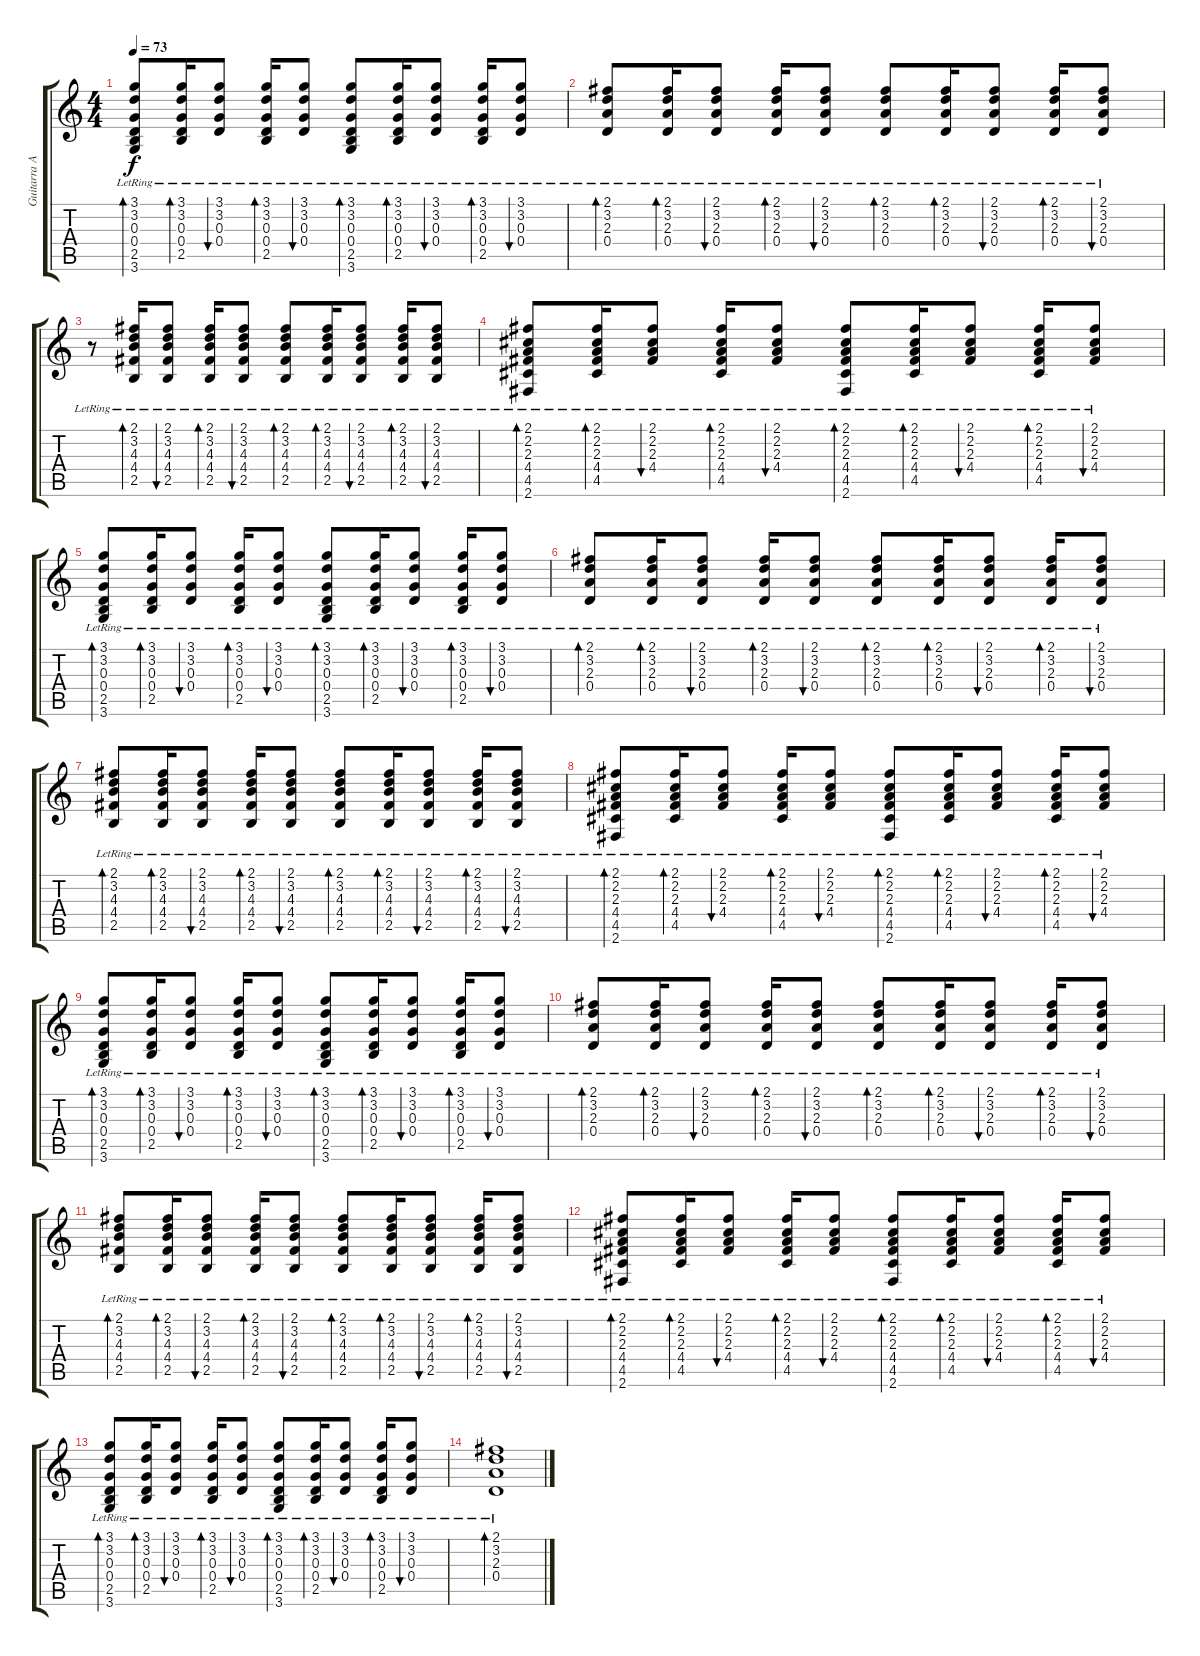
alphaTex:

\track ("Guitarra Acústica" "Guitarra A") {instrument acousticguitarsteel}
\staff {score tabs}
\tuning (E4 B3 G3 D3 A2 E2) {hide}
\ts (4 4)
\tempo 73
\clef g2
\ks c
(3.1{lr} 3.2{lr} 0.3{lr} 0.4{lr} 2.5{lr} 3.6{lr}).8{bd 60 dy f} (3.1{lr} 3.2{lr} 0.3{lr} 0.4{lr} 2.5{lr}).16{bd 60} (3.1{lr} 3.2{lr} 0.3{lr} 0.4{lr}).8{bu 60} (3.1{lr} 3.2{lr} 0.3{lr} 0.4{lr} 2.5{lr}).16{bd 60} (3.1{lr} 3.2{lr} 0.3{lr} 0.4{lr}).8{bu 60} (3.1{lr} 3.2{lr} 0.3{lr} 0.4{lr} 2.5{lr} 3.6{lr}).8{bd 60} (3.1{lr} 3.2{lr} 0.3{lr} 0.4{lr} 2.5{lr}).16{bd 60} (3.1{lr} 3.2{lr} 0.3{lr} 0.4{lr}).8{bu 60} (3.1{lr} 3.2{lr} 0.3{lr} 0.4{lr} 2.5{lr}).16{bd 60} (3.1{lr} 3.2{lr} 0.3{lr} 0.4{lr}).8{bu 60} |
(2.1{lr} 3.2{lr} 2.3{lr} 0.4{lr}).8{bd 60} (2.1{lr} 3.2{lr} 2.3{lr} 0.4{lr}).16{bd 60} (2.1{lr} 3.2{lr} 2.3{lr} 0.4{lr}).8{bu 60} (2.1{lr} 3.2{lr} 2.3{lr} 0.4{lr}).16{bd 60} (2.1{lr} 3.2{lr} 2.3{lr} 0.4{lr}).8{bu 60} (2.1{lr} 3.2{lr} 2.3{lr} 0.4{lr}).8{bd 60} (2.1{lr} 3.2{lr} 2.3{lr} 0.4{lr}).16{bd 60} (2.1{lr} 3.2{lr} 2.3{lr} 0.4{lr}).8{bu 60} (2.1{lr} 3.2{lr} 2.3{lr} 0.4{lr}).16{bd 60} (2.1{lr} 3.2{lr} 2.3{lr} 0.4{lr}).8{bu 60} |
r.8 (2.1{lr} 3.2{lr} 4.3{lr} 4.4{lr} 2.5{lr}).16{bd 60} (2.1{lr} 3.2{lr} 4.3{lr} 4.4{lr} 2.5{lr}).8{bu 60} (2.1{lr} 3.2{lr} 4.3{lr} 4.4{lr} 2.5{lr}).16{bd 60} (2.1{lr} 3.2{lr} 4.3{lr} 4.4{lr} 2.5{lr}).8{bu 60} (2.1{lr} 3.2{lr} 4.3{lr} 4.4{lr} 2.5{lr}).8{bd 60} (2.1{lr} 3.2{lr} 4.3{lr} 4.4{lr} 2.5{lr}).16{bd 60} (2.1{lr} 3.2{lr} 4.3{lr} 4.4{lr} 2.5{lr}).8{bu 60} (2.1{lr} 3.2{lr} 4.3{lr} 4.4{lr} 2.5{lr}).16{bd 60} (2.1{lr} 3.2{lr} 4.3{lr} 4.4{lr} 2.5{lr}).8{bu 60} |
(2.1{lr} 2.2{lr} 2.3{lr} 4.4{lr} 4.5{lr} 2.6{lr}).8{bd 60} (2.1{lr} 2.2{lr} 2.3{lr} 4.4{lr} 4.5{lr}).16{bd 60} (2.1{lr} 2.2{lr} 2.3{lr} 4.4{lr}).8{bu 60} (2.1{lr} 2.2{lr} 2.3{lr} 4.4{lr} 4.5{lr}).16{bd 60} (2.1{lr} 2.2{lr} 2.3{lr} 4.4{lr}).8{bu 60} (2.1{lr} 2.2{lr} 2.3{lr} 4.4{lr} 4.5{lr} 2.6{lr}).8{bd 60} (2.1{lr} 2.2{lr} 2.3{lr} 4.4{lr} 4.5{lr}).16{bd 60} (2.1{lr} 2.2{lr} 2.3{lr} 4.4{lr}).8{bu 60} (2.1{lr} 2.2{lr} 2.3{lr} 4.4{lr} 4.5{lr}).16{bd 60} (2.1{lr} 2.2{lr} 2.3{lr} 4.4{lr}).8{bu 60} |
(3.1{lr} 3.2{lr} 0.3{lr} 0.4{lr} 2.5{lr} 3.6{lr}).8{bd 60} (3.1{lr} 3.2{lr} 0.3{lr} 0.4{lr} 2.5{lr}).16{bd 60} (3.1{lr} 3.2{lr} 0.3{lr} 0.4{lr}).8{bu 60} (3.1{lr} 3.2{lr} 0.3{lr} 0.4{lr} 2.5{lr}).16{bd 60} (3.1{lr} 3.2{lr} 0.3{lr} 0.4{lr}).8{bu 60} (3.1{lr} 3.2{lr} 0.3{lr} 0.4{lr} 2.5{lr} 3.6{lr}).8{bd 60} (3.1{lr} 3.2{lr} 0.3{lr} 0.4{lr} 2.5{lr}).16{bd 60} (3.1{lr} 3.2{lr} 0.3{lr} 0.4{lr}).8{bu 60} (3.1{lr} 3.2{lr} 0.3{lr} 0.4{lr} 2.5{lr}).16{bd 60} (3.1{lr} 3.2{lr} 0.3{lr} 0.4{lr}).8{bu 60} |
(2.1{lr} 3.2{lr} 2.3{lr} 0.4{lr}).8{bd 60} (2.1{lr} 3.2{lr} 2.3{lr} 0.4{lr}).16{bd 60} (2.1{lr} 3.2{lr} 2.3{lr} 0.4{lr}).8{bu 60} (2.1{lr} 3.2{lr} 2.3{lr} 0.4{lr}).16{bd 60} (2.1{lr} 3.2{lr} 2.3{lr} 0.4{lr}).8{bu 60} (2.1{lr} 3.2{lr} 2.3{lr} 0.4{lr}).8{bd 60} (2.1{lr} 3.2{lr} 2.3{lr} 0.4{lr}).16{bd 60} (2.1{lr} 3.2{lr} 2.3{lr} 0.4{lr}).8{bu 60} (2.1{lr} 3.2{lr} 2.3{lr} 0.4{lr}).16{bd 60} (2.1{lr} 3.2{lr} 2.3{lr} 0.4{lr}).8{bu 60} |
(2.1{lr} 3.2{lr} 4.3{lr} 4.4{lr} 2.5{lr}).8{bd 60} (2.1{lr} 3.2{lr} 4.3{lr} 4.4{lr} 2.5{lr}).16{bd 60} (2.1{lr} 3.2{lr} 4.3{lr} 4.4{lr} 2.5{lr}).8{bu 60} (2.1{lr} 3.2{lr} 4.3{lr} 4.4{lr} 2.5{lr}).16{bd 60} (2.1{lr} 3.2{lr} 4.3{lr} 4.4{lr} 2.5{lr}).8{bu 60} (2.1{lr} 3.2{lr} 4.3{lr} 4.4{lr} 2.5{lr}).8{bd 60} (2.1{lr} 3.2{lr} 4.3{lr} 4.4{lr} 2.5{lr}).16{bd 60} (2.1{lr} 3.2{lr} 4.3{lr} 4.4{lr} 2.5{lr}).8{bu 60} (2.1{lr} 3.2{lr} 4.3{lr} 4.4{lr} 2.5{lr}).16{bd 60} (2.1{lr} 3.2{lr} 4.3{lr} 4.4{lr} 2.5{lr}).8{bu 60} |
(2.1{lr} 2.2{lr} 2.3{lr} 4.4{lr} 4.5{lr} 2.6{lr}).8{bd 60} (2.1{lr} 2.2{lr} 2.3{lr} 4.4{lr} 4.5{lr}).16{bd 60} (2.1{lr} 2.2{lr} 2.3{lr} 4.4{lr}).8{bu 60} (2.1{lr} 2.2{lr} 2.3{lr} 4.4{lr} 4.5{lr}).16{bd 60} (2.1{lr} 2.2{lr} 2.3{lr} 4.4{lr}).8{bu 60} (2.1{lr} 2.2{lr} 2.3{lr} 4.4{lr} 4.5{lr} 2.6{lr}).8{bd 60} (2.1{lr} 2.2{lr} 2.3{lr} 4.4{lr} 4.5{lr}).16{bd 60} (2.1{lr} 2.2{lr} 2.3{lr} 4.4{lr}).8{bu 60} (2.1{lr} 2.2{lr} 2.3{lr} 4.4{lr} 4.5{lr}).16{bd 60} (2.1{lr} 2.2{lr} 2.3{lr} 4.4{lr}).8{bu 60} |
(3.1{lr} 3.2{lr} 0.3{lr} 0.4{lr} 2.5{lr} 3.6{lr}).8{bd 60} (3.1{lr} 3.2{lr} 0.3{lr} 0.4{lr} 2.5{lr}).16{bd 60} (3.1{lr} 3.2{lr} 0.3{lr} 0.4{lr}).8{bu 60} (3.1{lr} 3.2{lr} 0.3{lr} 0.4{lr} 2.5{lr}).16{bd 60} (3.1{lr} 3.2{lr} 0.3{lr} 0.4{lr}).8{bu 60} (3.1{lr} 3.2{lr} 0.3{lr} 0.4{lr} 2.5{lr} 3.6{lr}).8{bd 60} (3.1{lr} 3.2{lr} 0.3{lr} 0.4{lr} 2.5{lr}).16{bd 60} (3.1{lr} 3.2{lr} 0.3{lr} 0.4{lr}).8{bu 60} (3.1{lr} 3.2{lr} 0.3{lr} 0.4{lr} 2.5{lr}).16{bd 60} (3.1{lr} 3.2{lr} 0.3{lr} 0.4{lr}).8{bu 60} |
(2.1{lr} 3.2{lr} 2.3{lr} 0.4{lr}).8{bd 60} (2.1{lr} 3.2{lr} 2.3{lr} 0.4{lr}).16{bd 60} (2.1{lr} 3.2{lr} 2.3{lr} 0.4{lr}).8{bu 60} (2.1{lr} 3.2{lr} 2.3{lr} 0.4{lr}).16{bd 60} (2.1{lr} 3.2{lr} 2.3{lr} 0.4{lr}).8{bu 60} (2.1{lr} 3.2{lr} 2.3{lr} 0.4{lr}).8{bd 60} (2.1{lr} 3.2{lr} 2.3{lr} 0.4{lr}).16{bd 60} (2.1{lr} 3.2{lr} 2.3{lr} 0.4{lr}).8{bu 60} (2.1{lr} 3.2{lr} 2.3{lr} 0.4{lr}).16{bd 60} (2.1{lr} 3.2{lr} 2.3{lr} 0.4{lr}).8{bu 60} |
(2.1{lr} 3.2{lr} 4.3{lr} 4.4{lr} 2.5{lr}).8{bd 60} (2.1{lr} 3.2{lr} 4.3{lr} 4.4{lr} 2.5{lr}).16{bd 60} (2.1{lr} 3.2{lr} 4.3{lr} 4.4{lr} 2.5{lr}).8{bu 60} (2.1{lr} 3.2{lr} 4.3{lr} 4.4{lr} 2.5{lr}).16{bd 60} (2.1{lr} 3.2{lr} 4.3{lr} 4.4{lr} 2.5{lr}).8{bu 60} (2.1{lr} 3.2{lr} 4.3{lr} 4.4{lr} 2.5{lr}).8{bd 60} (2.1{lr} 3.2{lr} 4.3{lr} 4.4{lr} 2.5{lr}).16{bd 60} (2.1{lr} 3.2{lr} 4.3{lr} 4.4{lr} 2.5{lr}).8{bu 60} (2.1{lr} 3.2{lr} 4.3{lr} 4.4{lr} 2.5{lr}).16{bd 60} (2.1{lr} 3.2{lr} 4.3{lr} 4.4{lr} 2.5{lr}).8{bu 60} |
(2.1{lr} 2.2{lr} 2.3{lr} 4.4{lr} 4.5{lr} 2.6{lr}).8{bd 60} (2.1{lr} 2.2{lr} 2.3{lr} 4.4{lr} 4.5{lr}).16{bd 60} (2.1{lr} 2.2{lr} 2.3{lr} 4.4{lr}).8{bu 60} (2.1{lr} 2.2{lr} 2.3{lr} 4.4{lr} 4.5{lr}).16{bd 60} (2.1{lr} 2.2{lr} 2.3{lr} 4.4{lr}).8{bu 60} (2.1{lr} 2.2{lr} 2.3{lr} 4.4{lr} 4.5{lr} 2.6{lr}).8{bd 60} (2.1{lr} 2.2{lr} 2.3{lr} 4.4{lr} 4.5{lr}).16{bd 60} (2.1{lr} 2.2{lr} 2.3{lr} 4.4{lr}).8{bu 60} (2.1{lr} 2.2{lr} 2.3{lr} 4.4{lr} 4.5{lr}).16{bd 60} (2.1{lr} 2.2{lr} 2.3{lr} 4.4{lr}).8{bu 60} |
(3.1{lr} 3.2{lr} 0.3{lr} 0.4{lr} 2.5{lr} 3.6{lr}).8{bd 60} (3.1{lr} 3.2{lr} 0.3{lr} 0.4{lr} 2.5{lr}).16{bd 60} (3.1{lr} 3.2{lr} 0.3{lr} 0.4{lr}).8{bu 60} (3.1{lr} 3.2{lr} 0.3{lr} 0.4{lr} 2.5{lr}).16{bd 60} (3.1{lr} 3.2{lr} 0.3{lr} 0.4{lr}).8{bu 60} (3.1{lr} 3.2{lr} 0.3{lr} 0.4{lr} 2.5{lr} 3.6{lr}).8{bd 60} (3.1{lr} 3.2{lr} 0.3{lr} 0.4{lr} 2.5{lr}).16{bd 60} (3.1{lr} 3.2{lr} 0.3{lr} 0.4{lr}).8{bu 60} (3.1{lr} 3.2{lr} 0.3{lr} 0.4{lr} 2.5{lr}).16{bd 60} (3.1{lr} 3.2{lr} 0.3{lr} 0.4{lr}).8{bu 60} |
(2.1{lr} 3.2{lr} 2.3{lr} 0.4{lr}).1{bd 60}
